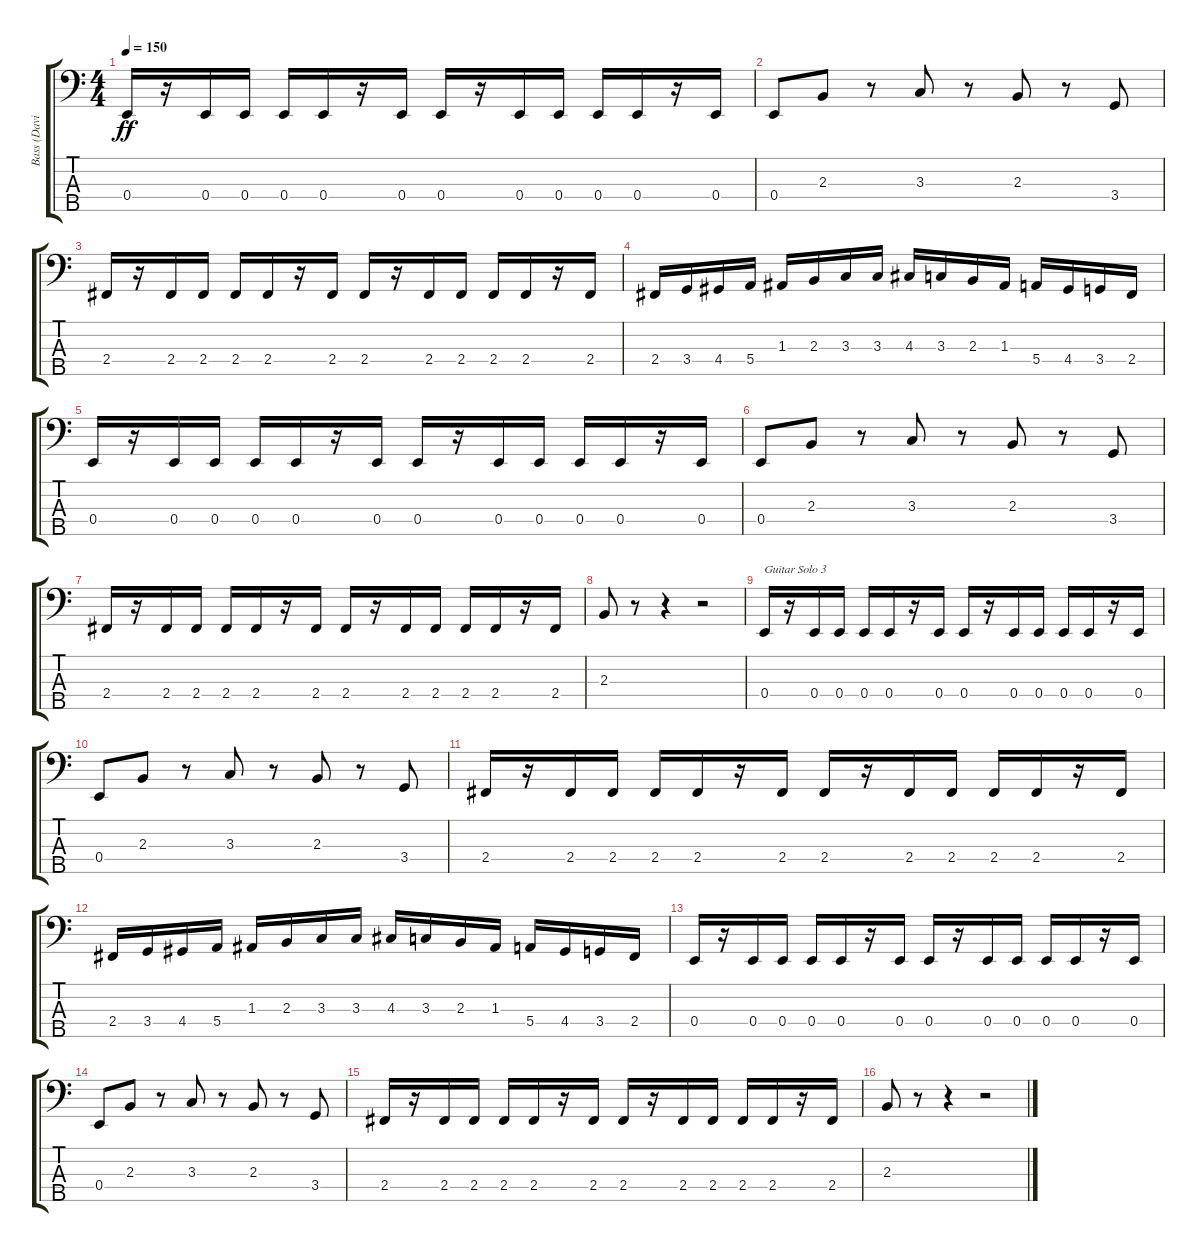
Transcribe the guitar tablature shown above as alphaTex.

\track ("Bass (David Ellefson)" "Bass (Davi") {instrument electricbasspick}
\staff {score tabs}
\tuning (G2 D2 A1 E1 B0) {hide}
\ts (4 4)
\tempo 150
\clef f4
\ks c
0.4.16{dy ff} r.16 0.4.16 0.4.16 0.4.16 0.4.16 r.16 0.4.16 0.4.16 r.16 0.4.16 0.4.16 0.4.16 0.4.16 r.16 0.4.16 |
0.4.8 2.3.8 r.8 3.3.8 r.8 2.3.8 r.8 3.4.8 |
2.4.16 r.16 2.4.16 2.4.16 2.4.16 2.4.16 r.16 2.4.16 2.4.16 r.16 2.4.16 2.4.16 2.4.16 2.4.16 r.16 2.4.16 |
2.4.16 3.4.16 4.4.16 5.4.16 1.3.16 2.3.16 3.3.16 3.3.16 4.3.16 3.3.16 2.3.16 1.3.16 5.4.16 4.4.16 3.4.16 2.4.16 |
0.4.16 r.16 0.4.16 0.4.16 0.4.16 0.4.16 r.16 0.4.16 0.4.16 r.16 0.4.16 0.4.16 0.4.16 0.4.16 r.16 0.4.16 |
0.4.8 2.3.8 r.8 3.3.8 r.8 2.3.8 r.8 3.4.8 |
2.4.16 r.16 2.4.16 2.4.16 2.4.16 2.4.16 r.16 2.4.16 2.4.16 r.16 2.4.16 2.4.16 2.4.16 2.4.16 r.16 2.4.16 |
2.3.8 r.8 r.4 r.2 |
0.4.16{txt "Guitar Solo 3"} r.16 0.4.16 0.4.16 0.4.16 0.4.16 r.16 0.4.16 0.4.16 r.16 0.4.16 0.4.16 0.4.16 0.4.16 r.16 0.4.16 |
0.4.8 2.3.8 r.8 3.3.8 r.8 2.3.8 r.8 3.4.8 |
2.4.16 r.16 2.4.16 2.4.16 2.4.16 2.4.16 r.16 2.4.16 2.4.16 r.16 2.4.16 2.4.16 2.4.16 2.4.16 r.16 2.4.16 |
2.4.16 3.4.16 4.4.16 5.4.16 1.3.16 2.3.16 3.3.16 3.3.16 4.3.16 3.3.16 2.3.16 1.3.16 5.4.16 4.4.16 3.4.16 2.4.16 |
0.4.16 r.16 0.4.16 0.4.16 0.4.16 0.4.16 r.16 0.4.16 0.4.16 r.16 0.4.16 0.4.16 0.4.16 0.4.16 r.16 0.4.16 |
0.4.8 2.3.8 r.8 3.3.8 r.8 2.3.8 r.8 3.4.8 |
2.4.16 r.16 2.4.16 2.4.16 2.4.16 2.4.16 r.16 2.4.16 2.4.16 r.16 2.4.16 2.4.16 2.4.16 2.4.16 r.16 2.4.16 |
2.3.8 r.8 r.4 r.2
